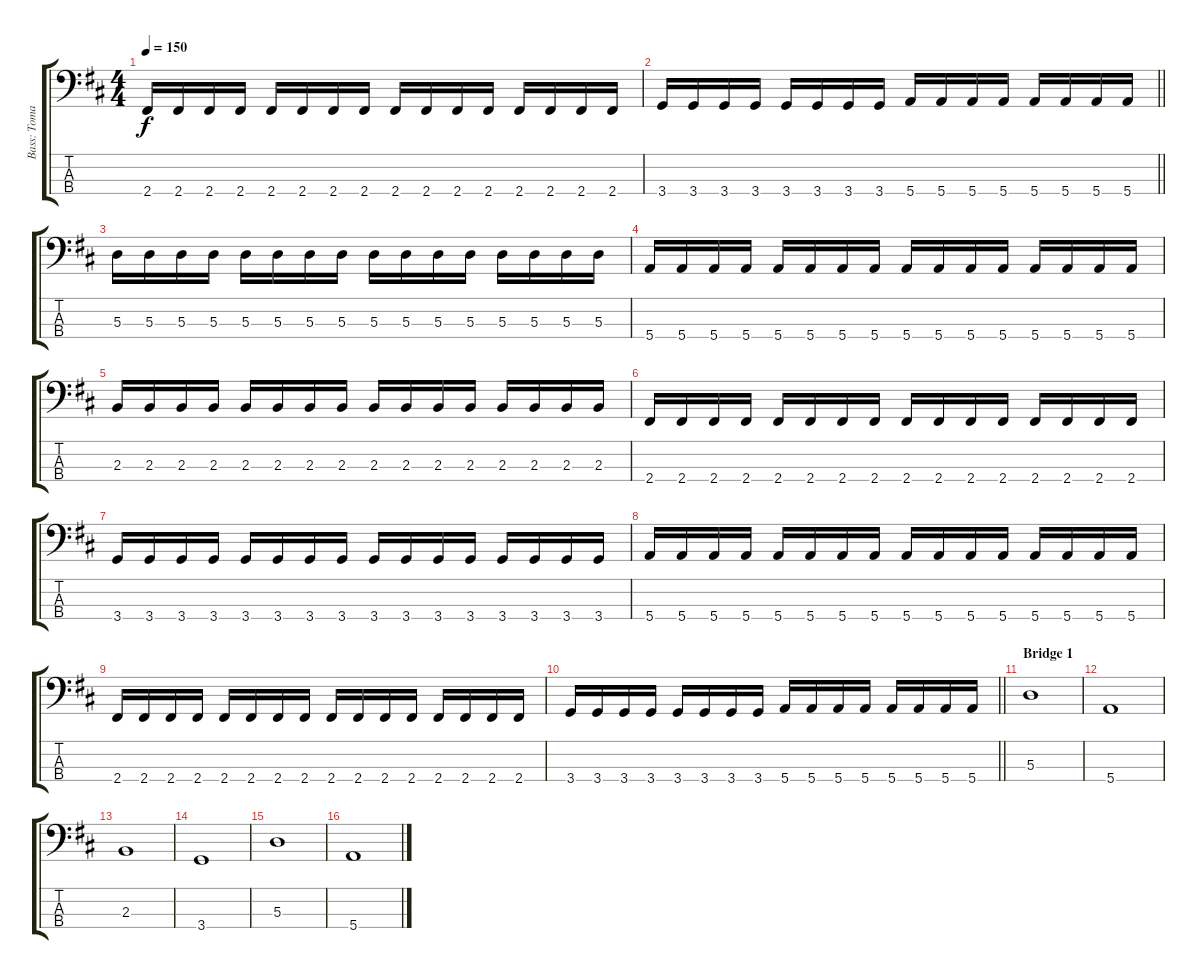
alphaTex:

\track ("Bass: Tomas Wäppling" "Bass: Toma") {instrument electricbassfinger}
\staff {score tabs}
\tuning (G2 D2 A1 E1) {hide}
\ts (4 4)
\tempo 150
\clef f4
\ks d
2.4.16{dy f} 2.4.16 2.4.16 2.4.16 2.4.16 2.4.16 2.4.16 2.4.16 2.4.16 2.4.16 2.4.16 2.4.16 2.4.16 2.4.16 2.4.16 2.4.16 |
\barLineRight lightlight
3.4.16 3.4.16 3.4.16 3.4.16 3.4.16 3.4.16 3.4.16 3.4.16 5.4.16 5.4.16 5.4.16 5.4.16 5.4.16 5.4.16 5.4.16 5.4.16 |
5.3.16 5.3.16 5.3.16 5.3.16 5.3.16 5.3.16 5.3.16 5.3.16 5.3.16 5.3.16 5.3.16 5.3.16 5.3.16 5.3.16 5.3.16 5.3.16 |
5.4.16 5.4.16 5.4.16 5.4.16 5.4.16 5.4.16 5.4.16 5.4.16 5.4.16 5.4.16 5.4.16 5.4.16 5.4.16 5.4.16 5.4.16 5.4.16 |
2.3.16 2.3.16 2.3.16 2.3.16 2.3.16 2.3.16 2.3.16 2.3.16 2.3.16 2.3.16 2.3.16 2.3.16 2.3.16 2.3.16 2.3.16 2.3.16 |
2.4.16 2.4.16 2.4.16 2.4.16 2.4.16 2.4.16 2.4.16 2.4.16 2.4.16 2.4.16 2.4.16 2.4.16 2.4.16 2.4.16 2.4.16 2.4.16 |
3.4.16 3.4.16 3.4.16 3.4.16 3.4.16 3.4.16 3.4.16 3.4.16 3.4.16 3.4.16 3.4.16 3.4.16 3.4.16 3.4.16 3.4.16 3.4.16 |
5.4.16 5.4.16 5.4.16 5.4.16 5.4.16 5.4.16 5.4.16 5.4.16 5.4.16 5.4.16 5.4.16 5.4.16 5.4.16 5.4.16 5.4.16 5.4.16 |
2.4.16 2.4.16 2.4.16 2.4.16 2.4.16 2.4.16 2.4.16 2.4.16 2.4.16 2.4.16 2.4.16 2.4.16 2.4.16 2.4.16 2.4.16 2.4.16 |
\barLineRight lightlight
3.4.16 3.4.16 3.4.16 3.4.16 3.4.16 3.4.16 3.4.16 3.4.16 5.4.16 5.4.16 5.4.16 5.4.16 5.4.16 5.4.16 5.4.16 5.4.16 |
\section ("" "Bridge 1")
5.3.1 |
5.4.1 |
2.3.1 |
3.4.1 |
5.3.1 |
5.4.1
